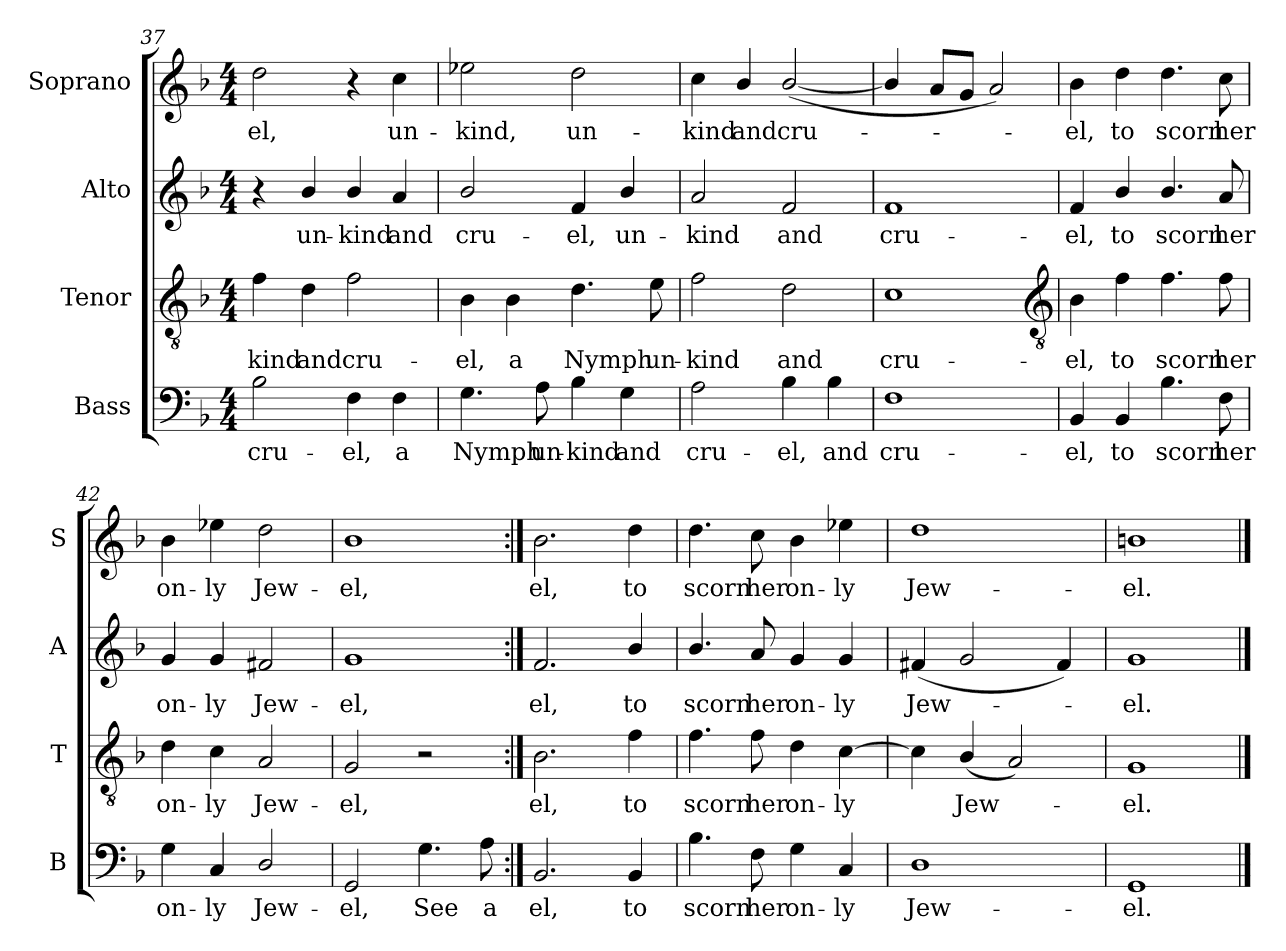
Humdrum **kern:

**kern	**text	**kern	**text	**kern	**text	**kern	**text	**dynam
*part4	*part4	*part3	*part3	*part2	*part2	*part1	*part1	*part1
*staff4	*staff4	*staff3	*staff3	*staff2	*staff2	*staff1	*staff1	*staff1
*I"Bass	*	*I"Tenor	*	*I"Alto	*	*I"Soprano	*	*
*I'B	*	*I'T	*	*I'A	*	*I'S	*	*
*clefF4	*	*clefGv2	*	*clefG2	*	*clefG2	*	*
*k[b-]	*	*k[b-]	*	*k[b-]	*	*k[b-]	*	*
*M4/4	*	*M4/4	*	*M4/4	*	*M4/4	*	*
=37	=37	=37	=37	=37	=37	=37	=37	=37
!	!LO:LY:b	!	!LO:LY:b	!	!	!	!LO:LY:b	!
2B-	cru-	4f	-kind	4r	.	2dd	-el,	.
!	!	!	!LO:LY:b	!	!LO:LY:b	!	!	!
.	.	4d	and	4b-/	un-	.	.	.
!	!LO:LY:b	!	!LO:LY:b	!	!LO:LY:b	!	!	!
4F	-el,	2f	cru-	4b-/	-kind	4r	.	.
!	!LO:LY:b	!	!	!	!LO:LY:b	!	!LO:LY:b	!
4F	a	.	.	4a	and	4cc	un-	.
=38	=38	=38	=38	=38	=38	=38	=38	=38
!	!LO:LY:b	!	!LO:LY:b	!	!LO:LY:b	!	!LO:LY:b	!
4.G	Nymph	4B-	-el,	2b-/	cru-	2ee-X	-kind,	.
!	!	!	!LO:LY:b	!	!	!	!	!
.	.	4B-	a	.	.	.	.	.
!	!LO:LY:b	!	!	!	!	!	!	!
8A	un-	.	.	.	.	.	.	.
!	!LO:LY:b	!	!LO:LY:b	!	!LO:LY:b	!	!LO:LY:b	!
4B-	-kind	4.d	Nymph	4f	-el,	2dd	un-	.
!	!LO:LY:b	!	!	!	!LO:LY:b	!	!	!
4G	and	.	.	4b-/	un-	.	.	.
!	!	!	!LO:LY:b	!	!	!	!	!
.	.	8e	un-	.	.	.	.	.
=39	=39	=39	=39	=39	=39	=39	=39	=39
!	!LO:LY:b	!	!LO:LY:b	!	!LO:LY:b	!	!LO:LY:b	!
2A	cru-	2f	-kind	2a	-kind	4cc	-kind	.
!	!	!	!	!	!	!	!LO:LY:b	!
.	.	.	.	.	.	4b-/	and	.
!	!LO:LY:b	!	!LO:LY:b	!	!LO:LY:b	!	!LO:LY:b	!
4B-	-el,	2d	and	2f	and	(<[2b-/	cru-	.
!	!LO:LY:b	!	!	!	!	!	!	!
4B-	and	.	.	.	.	.	.	.
=40	=40	=40	=40	=40	=40	=40	=40	=40
!	!LO:LY:b	!	!LO:LY:b	!	!LO:LY:b	!	!	!
1F	cru-	1c	cru-	1f	cru-	4b-/]	.	.
.	.	.	.	.	.	8aL	.	.
.	.	.	.	.	.	8gJ	.	.
.	.	.	.	.	.	2a)	.	.
*	*	*clefGv2	*	*	*	*	*	*
!!LO:LB:g=z
=41	=41	=41	=41	=41	=41	=41	=41	=41
!	!LO:LY:b	!	!LO:LY:b	!	!LO:LY:b	!	!LO:LY:b	!
4BB-	-el,	4B-	-el,	4f	-el,	4b-	el,	.
!	!LO:LY:b	!	!LO:LY:b	!	!LO:LY:b	!	!LO:LY:b	!
4BB-	to	4f	to	4b-/	to	4dd	to	.
!	!LO:LY:b	!	!LO:LY:b	!	!LO:LY:b	!	!LO:LY:b	!
4.B-	scorn	4.f	scorn	4.b-/	scorn	4.dd	scorn	.
!	!LO:LY:b	!	!LO:LY:b	!	!LO:LY:b	!	!LO:LY:b	!
8F	her	8f	her	8a	her	8cc	her	.
=42	=42	=42	=42	=42	=42	=42	=42	=42
!	!LO:LY:b	!	!LO:LY:b	!	!LO:LY:b	!	!LO:LY:b	!
4G	on-	4d	on-	4g	on-	4b-	on-	.
!	!LO:LY:b	!	!LO:LY:b	!	!LO:LY:b	!	!LO:LY:b	!
4C	-ly	4c	-ly	4g	-ly	4ee-X	-ly	.
!	!LO:LY:b	!	!LO:LY:b	!	!LO:LY:b	!	!LO:LY:b	!
2D/	Jew-	2A/	Jew-	2f#X	Jew-	2dd	Jew-	.
=43	=43	=43	=43	=43	=43	=43	=43	=43
!	!LO:LY:b	!	!LO:LY:b	!	!LO:LY:b	!	!LO:LY:b	!
2GG	-el,	2G	-el,	1g	-el,	1b-	-el,	.
!	!LO:LY:b	!	!	!	!	!	!	!
4.G	See	2r	.	.	.	.	.	.
!	!LO:LY:b	!	!	!	!	!	!	!
8A	a	.	.	.	.	.	.	.
=44:|!	=44:|!	=44:|!	=44:|!	=44:|!	=44:|!	=44:|!	=44:|!	=44:|!
*	*	*	*	*	*	*MM102	*	*
!	!LO:LY:b	!	!LO:LY:b	!	!LO:LY:b	!	!LO:LY:b	!
2.BB-	el,	2.B-\	el,	2.f	el,	2.b-	el,	.
!	!LO:LY:b	!	!LO:LY:b	!	!LO:LY:b	!	!LO:LY:b	!
4BB-	to	4f	to	4b-/	to	4dd	to	♩ = 100
=45	=45	=45	=45	=45	=45	=45	=45	=45
*	*	*	*	*	*	*MM98	*	*
!	!LO:LY:b	!	!LO:LY:b	!	!LO:LY:b	!	!LO:LY:b	!
4.B-	scorn	4.f	scorn	4.b-/	scorn	4.dd	scorn	.
!	!LO:LY:b	!	!LO:LY:b	!	!LO:LY:b	!	!LO:LY:b	!
8F	her	8f	her	8a	her	8cc	her	♩ = 97
!	!LO:LY:b	!	!LO:LY:b	!	!LO:LY:b	!	!LO:LY:b	!
4G	on-	4d	on-	4g	on-	4b-	on-	♩ = 96
!	!LO:LY:b	!	!LO:LY:b	!	!LO:LY:b	!	!LO:LY:b	!
4C	-ly	[4c	-ly	4g	-ly	4ee-X	-ly	♩ = 95
=46	=46	=46	=46	=46	=46	=46	=46	=46
*	*	*	*	*	*	*MM92	*	*
!	!LO:LY:b	!	!	!	!LO:LY:b	!	!LO:LY:b	!
1D	Jew-	4c]	.	(<4f#X	Jew-	1dd	Jew-	.
!	!	!	!LO:LY:b	!	!	!	!	!
.	.	(<4B-/	Jew-	2g	.	.	.	.
.	.	2A)	.	.	.	.	.	.
.	.	.	.	4f#)	.	.	.	.
=47	=47	=47	=47	=47	=47	=47	=47	=47
*	*	*	*	*	*	*MM90	*	*
!	!LO:LY:b	!	!LO:LY:b	!	!LO:LY:b	!	!LO:LY:b	!
1GG	-el.	1G	el.	1g	el.	1bn	-el.	.
==	==	==	==	==	==	==	==	==
*-	*-	*-	*-	*-	*-	*-	*-	*-
